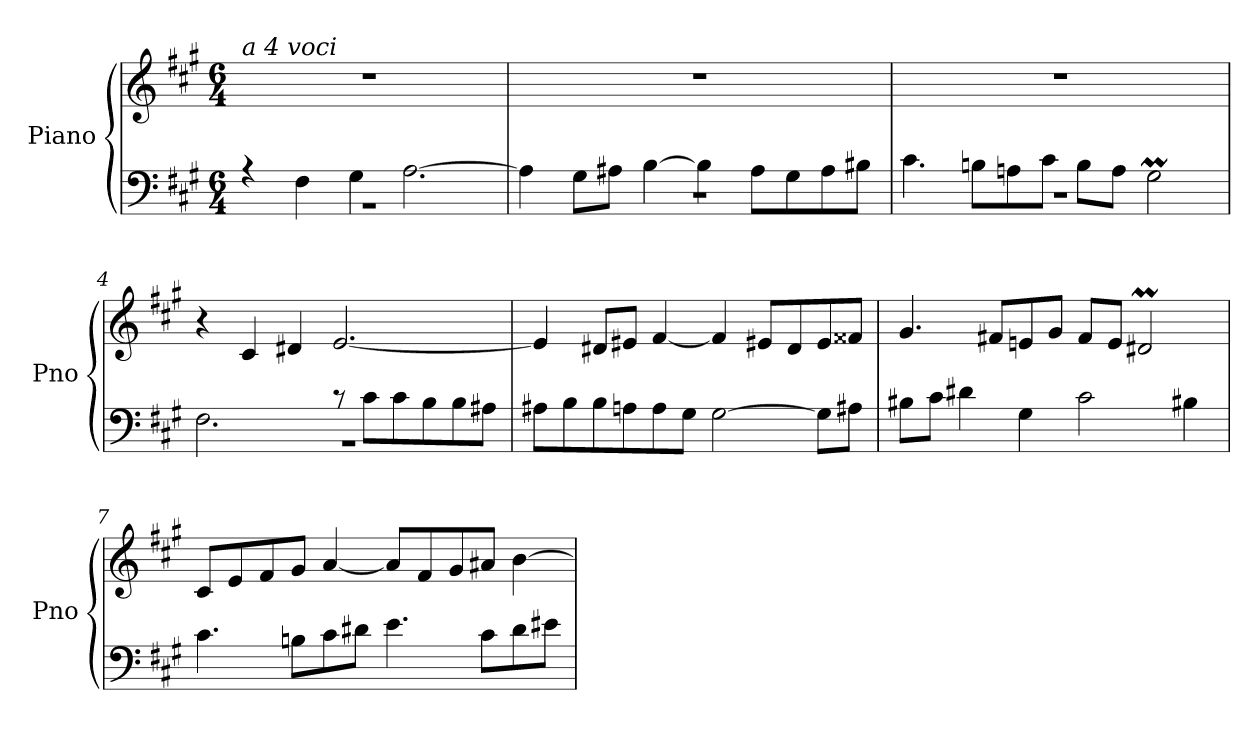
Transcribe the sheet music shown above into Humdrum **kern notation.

**kern	**kern
*part1	*part1
*staff2	*staff1
*I"Piano	*
*I'Pno	*
*clefF4	*clefG2
*k[f#c#g#]	*k[f#c#g#]
*M6/4	*M6/4
=1	=1
*^	*
!	!	!LO:TX:a:i:t=a 4 voci
4r	1.r	1.r
4F#\	.	.
4G#\	.	.
[2.A\	.	.
=2	=2	=2
4A\]	1.r	1.r
8G#\L	.	.
8A#X\J	.	.
[4B\	.	.
4B\]	.	.
8A#\L	.	.
8G#\	.	.
8A#\	.	.
8B#X\J	.	.
=3	=3	=3
4.c#\	1.r	1.r
8Bn\L	.	.
8An\	.	.
8c#\J	.	.
8B\L	.	.
8A\J	.	.
2G#m\	.	.
=4	=4	=4
2.F#\	1.r	4r
.	.	4c#/
.	.	4d#X/
8r	.	[2.e/
8c#\L	.	.
8c#\	.	.
8B\	.	.
8B\	.	.
8A#X\J	.	.
*v	*v	*
!!LO:LB:g=z
=5	=5
8A#X\L	4e/]
8B\	.
8B\	8d#X/L
8An\	8e#X/J
8A\	[4f#/
8G#\J	.
[2G#\	4f#/]
.	8e#X/L
.	8d#/
8G#\L]	8e#/
8A#X\J	8f##X/J
=6	=6
8B#X\L	4.g#/
8c#\J	.
4d#X\	.
.	8f#X/L
4G#\	8en/
.	8g#/J
2c#\	8f#/L
.	8e/J
.	2d#Xm/
4B#X\	.
=7	=7
4.c#\	8c#/L
.	8e/
.	8f#/
8Bn\L	8g#/J
8c#\	[4a/
8d#X\J	.
4.e\	8a/L]
.	8f#/
.	8g#/
8c#\L	8a#X/J
8d#\	[4b\
8e#X\J	.
=	=
*-	*-
